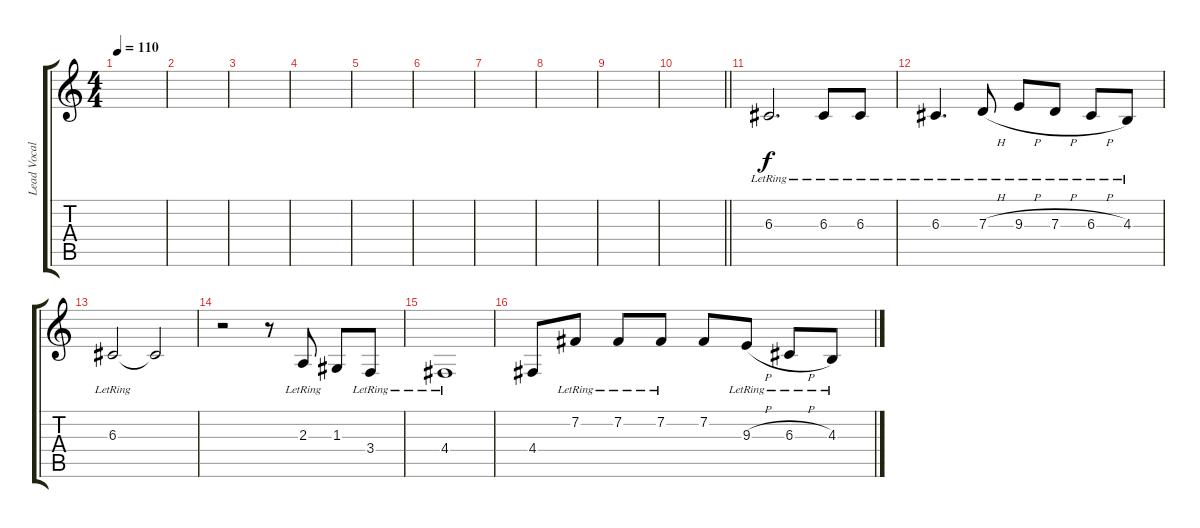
\track ("Lead Vocals" "Lead Vocal") {instrument clarinet}
\staff {score tabs}
\tuning (E4 B3 G3 D3 A2 D2) {hide}
\ts (4 4)
\tempo 110
\clef g2
\ks c
|
|
|
|
|
|
|
|
|
\barLineRight lightlight
|
6.3{lr}.2{d} 6.3{lr}.8 6.3{lr}.8 |
6.3{lr}.4{d} 7.3{h lr}.8 9.3{h lr}.8 7.3{h lr}.8 6.3{h lr}.8 4.3{lr}.8 |
6.3{lr}.2 6.3{t}.2 |
r.2 r.8 2.3{lr}.8 1.3.8 3.4{lr}.8 |
4.4{lr}.1 |
4.4.8 7.2{lr}.8 7.2{lr}.8 7.2{lr}.8 7.2.8 9.3{h lr}.8 6.3{h lr}.8 4.3{lr}.8
